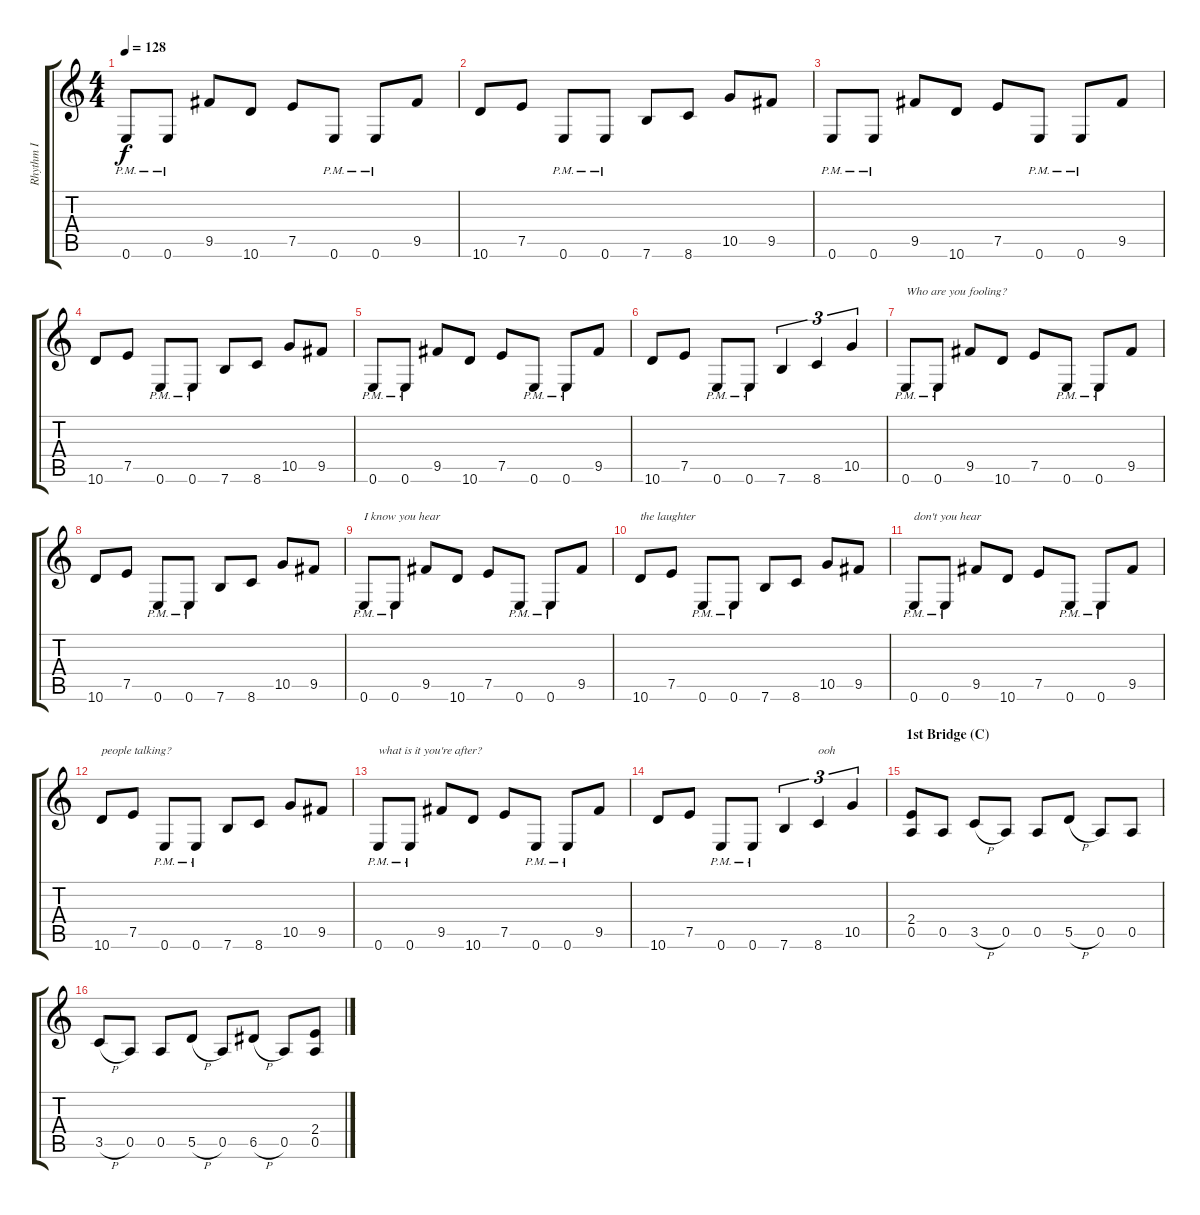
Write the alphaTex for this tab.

\track ("Rhythm I" "Rhythm I") {instrument distortionguitar}
\staff {score tabs}
\tuning (E4 B3 G3 D3 A2 E2) {hide}
\ts (4 4)
\tempo 128
\clef g2
\ks c
0.6{pm}.8{dy f} 0.6{pm}.8 9.5.8 10.6.8 7.5.8 0.6{pm}.8 0.6{pm}.8 9.5.8 |
10.6.8 7.5.8 0.6{pm}.8 0.6{pm}.8 7.6.8 8.6.8 10.5.8 9.5.8 |
0.6{pm}.8 0.6{pm}.8 9.5.8 10.6.8 7.5.8 0.6{pm}.8 0.6{pm}.8 9.5.8 |
10.6.8 7.5.8 0.6{pm}.8 0.6{pm}.8 7.6.8 8.6.8 10.5.8 9.5.8 |
0.6{pm}.8 0.6{pm}.8 9.5.8 10.6.8 7.5.8 0.6{pm}.8 0.6{pm}.8 9.5.8 |
10.6.8 7.5.8 0.6{pm}.8 0.6{pm}.8 7.6.4{tu (3 2)} 8.6.4{tu (3 2)} 10.5.4{tu (3 2)} |
0.6{pm}.8{txt "Who are you fooling?"} 0.6{pm}.8 9.5.8 10.6.8 7.5.8 0.6{pm}.8 0.6{pm}.8 9.5.8 |
10.6.8 7.5.8 0.6{pm}.8 0.6{pm}.8 7.6.8 8.6.8 10.5.8 9.5.8 |
0.6{pm}.8{txt "I know you hear"} 0.6{pm}.8 9.5.8 10.6.8 7.5.8 0.6{pm}.8 0.6{pm}.8 9.5.8 |
10.6.8{txt "the laughter"} 7.5.8 0.6{pm}.8 0.6{pm}.8 7.6.8 8.6.8 10.5.8 9.5.8 |
0.6{pm}.8{txt "don't you hear"} 0.6{pm}.8 9.5.8 10.6.8 7.5.8 0.6{pm}.8 0.6{pm}.8 9.5.8 |
10.6.8{txt "people talking?"} 7.5.8 0.6{pm}.8 0.6{pm}.8 7.6.8 8.6.8 10.5.8 9.5.8 |
0.6{pm}.8{txt "what is it you're after?"} 0.6{pm}.8 9.5.8 10.6.8 7.5.8 0.6{pm}.8 0.6{pm}.8 9.5.8 |
10.6.8 7.5.8 0.6{pm}.8 0.6{pm}.8 7.6.4{tu (3 2)} 8.6.4{tu (3 2) txt "ooh"} 10.5.4{tu (3 2)} |
\section ("" "1st Bridge (C)")
(2.4 0.5).8 0.5.8 3.5{h}.8 0.5.8 0.5.8 5.5{h}.8 0.5.8 0.5.8 |
3.5{h}.8 0.5.8 0.5.8 5.5{h}.8 0.5.8 6.5{h}.8 0.5.8 (2.4 0.5).8
